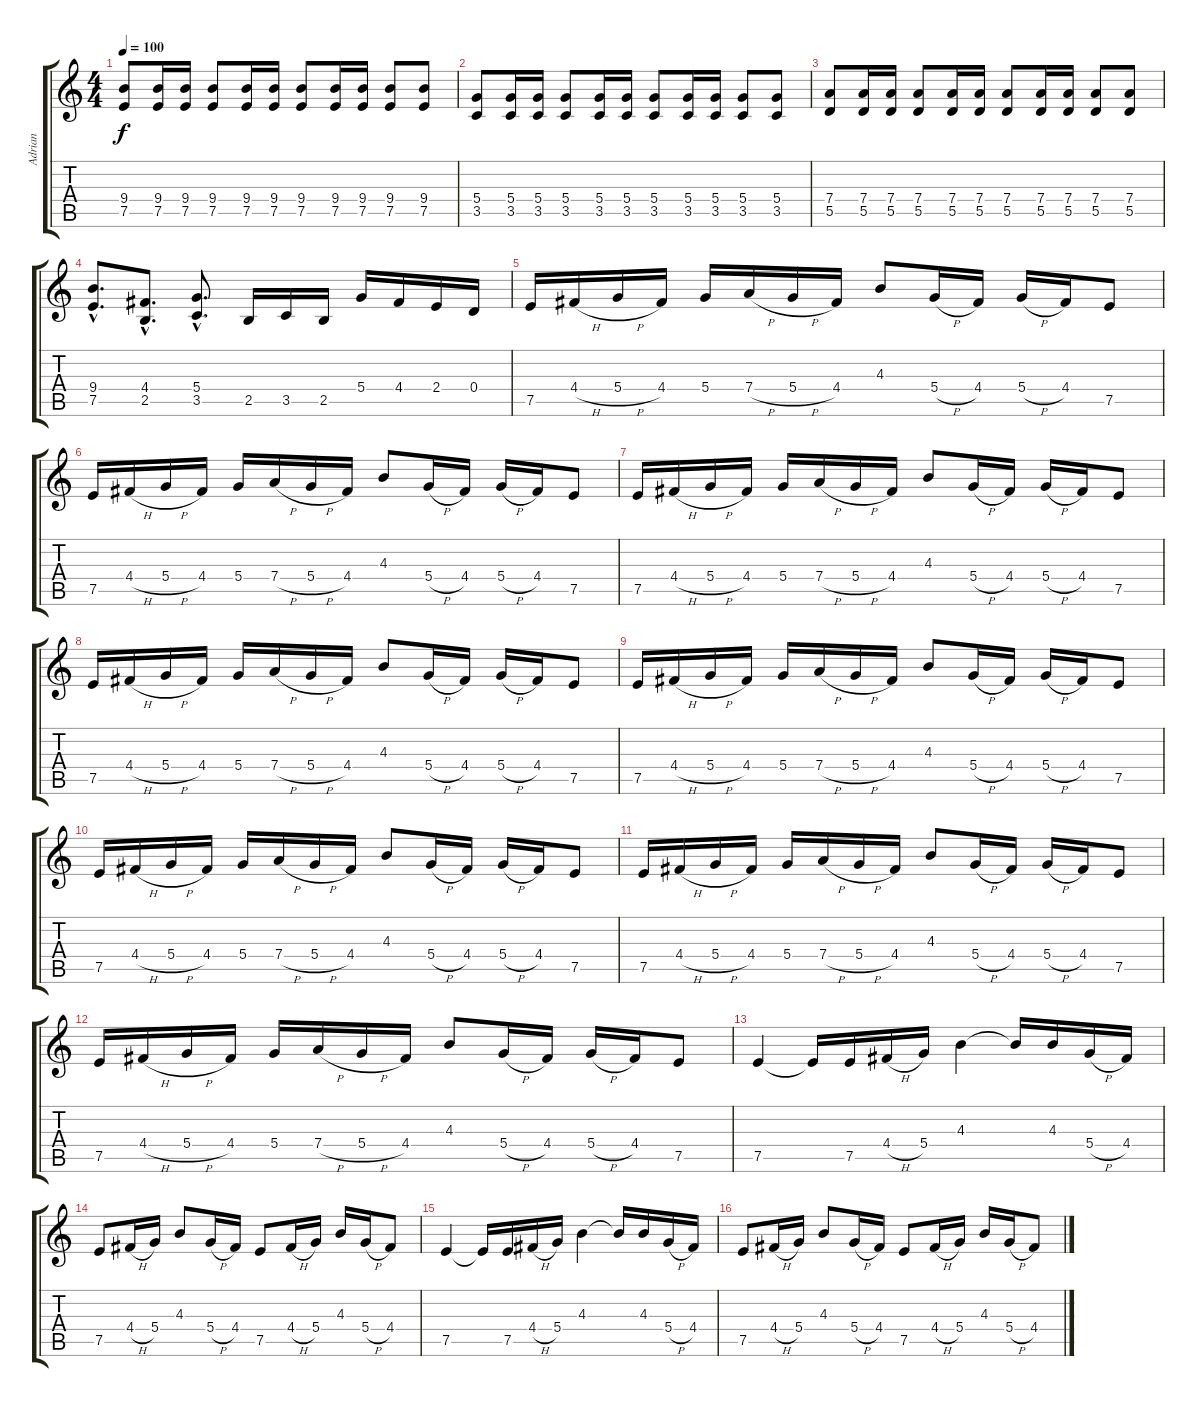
\track ("Adrian" "Adrian") {instrument distortionguitar}
\staff {score tabs}
\tuning (E4 B3 G3 D3 A2 E2) {hide}
\ts (4 4)
\tempo 100
\clef g2
\ks c
(9.4 7.5).8{dy f} (9.4 7.5).16 (9.4 7.5).16 (9.4 7.5).8 (9.4 7.5).16 (9.4 7.5).16 (9.4 7.5).8 (9.4 7.5).16 (9.4 7.5).16 (9.4 7.5).8 (9.4 7.5).8 |
(5.4 3.5).8 (5.4 3.5).16 (5.4 3.5).16 (5.4 3.5).8 (5.4 3.5).16 (5.4 3.5).16 (5.4 3.5).8 (5.4 3.5).16 (5.4 3.5).16 (5.4 3.5).8 (5.4 3.5).8 |
(7.4 5.5).8 (7.4 5.5).16 (7.4 5.5).16 (7.4 5.5).8 (7.4 5.5).16 (7.4 5.5).16 (7.4 5.5).8 (7.4 5.5).16 (7.4 5.5).16 (7.4 5.5).8 (7.4 5.5).8 |
(9.4{hac} 7.5{hac}).8{d} (4.4{hac} 2.5{hac}).8{d} (5.4{hac} 3.5{hac}).8{d} 2.5.16 3.5.16 2.5.16 5.4.16 4.4.16 2.4.16 0.4.16 |
7.5.16 4.4{h}.16 5.4{h}.16 4.4.16 5.4.16 7.4{h}.16 5.4{h}.16 4.4.16 4.3.8 5.4{h}.16 4.4.16 5.4{h}.16 4.4.16 7.5.8 |
7.5.16 4.4{h}.16 5.4{h}.16 4.4.16 5.4.16 7.4{h}.16 5.4{h}.16 4.4.16 4.3.8 5.4{h}.16 4.4.16 5.4{h}.16 4.4.16 7.5.8 |
7.5.16 4.4{h}.16 5.4{h}.16 4.4.16 5.4.16 7.4{h}.16 5.4{h}.16 4.4.16 4.3.8 5.4{h}.16 4.4.16 5.4{h}.16 4.4.16 7.5.8 |
7.5.16 4.4{h}.16 5.4{h}.16 4.4.16 5.4.16 7.4{h}.16 5.4{h}.16 4.4.16 4.3.8 5.4{h}.16 4.4.16 5.4{h}.16 4.4.16 7.5.8 |
7.5.16 4.4{h}.16 5.4{h}.16 4.4.16 5.4.16 7.4{h}.16 5.4{h}.16 4.4.16 4.3.8 5.4{h}.16 4.4.16 5.4{h}.16 4.4.16 7.5.8 |
7.5.16 4.4{h}.16 5.4{h}.16 4.4.16 5.4.16 7.4{h}.16 5.4{h}.16 4.4.16 4.3.8 5.4{h}.16 4.4.16 5.4{h}.16 4.4.16 7.5.8 |
7.5.16 4.4{h}.16 5.4{h}.16 4.4.16 5.4.16 7.4{h}.16 5.4{h}.16 4.4.16 4.3.8 5.4{h}.16 4.4.16 5.4{h}.16 4.4.16 7.5.8 |
7.5.16 4.4{h}.16 5.4{h}.16 4.4.16 5.4.16 7.4{h}.16 5.4{h}.16 4.4.16 4.3.8 5.4{h}.16 4.4.16 5.4{h}.16 4.4.16 7.5.8 |
7.5.4 7.5{t}.16 7.5.16 4.4{h}.16 5.4.16 4.3.4 4.3{t}.16 4.3.16 5.4{h}.16 4.4.16 |
7.5.8 4.4{h}.16 5.4.16 4.3.8 5.4{h}.16 4.4.16 7.5.8 4.4{h}.16 5.4.16 4.3.16 5.4{h}.16 4.4.8 |
7.5.4 7.5{t}.16 7.5.16 4.4{h}.16 5.4.16 4.3.4 4.3{t}.16 4.3.16 5.4{h}.16 4.4.16 |
7.5.8 4.4{h}.16 5.4.16 4.3.8 5.4{h}.16 4.4.16 7.5.8 4.4{h}.16 5.4.16 4.3.16 5.4{h}.16 4.4.8
